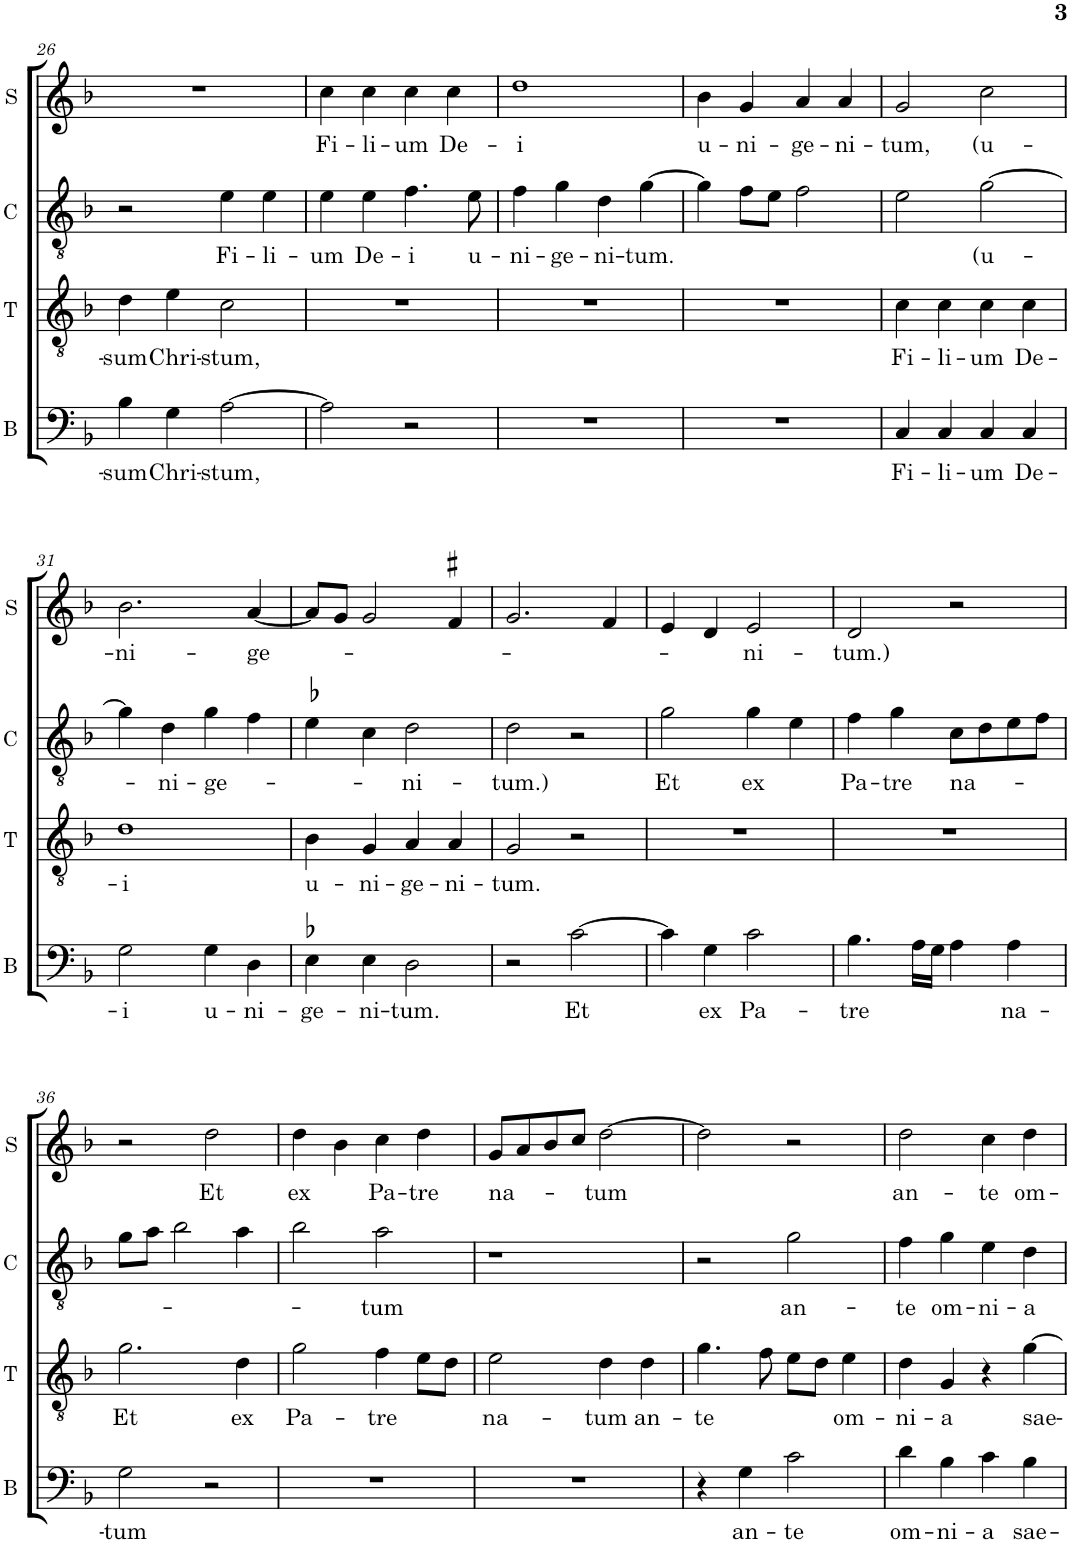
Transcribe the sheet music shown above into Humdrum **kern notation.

**kern	**text	**kern	**text	**kern	**text	**kern	**text
*part4	*part4	*part3	*part3	*part2	*part2	*part1	*part1
*staff4	*staff4	*staff3	*staff3	*staff2	*staff2	*staff1	*staff1
*I"B	*	*I"T	*	*I"C	*	*I"S	*
*I'B	*	*I'T	*	*I'C	*	*I'S	*
!!LO:PB:g=z
*clefF4	*	*clefGv2	*	*clefGv2	*	*clefG2	*
*	*	*	*	*Trd4c7	*	*	*
*k[b-]	*	*k[b-]	*	*k[b-]	*	*k[b-]	*
*M2/2	*	*M2/2	*	*M2/2	*	*M2/2	*
*met(c|)	*	*met(c|)	*	*met(c|)	*	*met(c|)	*
=26	=26	=26	=26	=26	=26	=26	=26
!	!LO:LY:b	!	!LO:LY:b	!	!	!	!
4B-\	-sum	4d\	-sum	2r	.	1r	.
!	!LO:LY:b	!	!LO:LY:b	!	!	!	!
4G\	Chri-	4e\	Chri-	.	.	.	.
!	!LO:LY:b	!	!LO:LY:b	!	!LO:LY:b	!	!
[2A\	-stum,	2c\	-stum,	4e\	Fi-	.	.
!	!	!	!	!	!LO:LY:b	!	!
.	.	.	.	4e\	-li-	.	.
=27	=27	=27	=27	=27	=27	=27	=27
!	!	!	!	!	!LO:LY:b	!	!LO:LY:b
2A\]	.	1r	.	4e\	-um	4cc\	Fi-
!	!	!	!	!	!LO:LY:b	!	!LO:LY:b
.	.	.	.	4e\	De-	4cc\	-li-
!	!	!	!	!	!LO:LY:b	!	!LO:LY:b
2r	.	.	.	4.f\	-i	4cc\	-um
!	!	!	!	!	!	!	!LO:LY:b
.	.	.	.	.	.	4cc\	De-
!	!	!	!	!	!LO:LY:b	!	!
.	.	.	.	8e\	u-	.	.
=28	=28	=28	=28	=28	=28	=28	=28
!	!	!	!	!	!LO:LY:b	!	!LO:LY:b
1r	.	1r	.	4f\	-ni-	1dd	-i
!	!	!	!	!	!LO:LY:b	!	!
.	.	.	.	4g\	-ge-	.	.
!	!	!	!	!	!LO:LY:b	!	!
.	.	.	.	4d\	-ni-	.	.
!	!	!	!	!	!LO:LY:b	!	!
.	.	.	.	[4g\	-tum.	.	.
=29	=29	=29	=29	=29	=29	=29	=29
!	!	!	!	!	!	!	!LO:LY:b
1r	.	1r	.	4g\]	.	4b-\	u-
!	!	!	!	!	!	!	!LO:LY:b
.	.	.	.	8f\L	.	4g/	-ni-
.	.	.	.	8e\J	.	.	.
!	!	!	!	!	!	!	!LO:LY:b
.	.	.	.	2f\	.	4a/	-ge-
!	!	!	!	!	!	!	!LO:LY:b
.	.	.	.	.	.	4a/	-ni-
=30	=30	=30	=30	=30	=30	=30	=30
!	!LO:LY:b	!	!LO:LY:b	!	!	!	!LO:LY:b
4C/	Fi-	4c\	Fi-	2e\	.	2g/	-tum,
!	!LO:LY:b	!	!LO:LY:b	!	!	!	!
4C/	-li-	4c\	-li-	.	.	.	.
!	!LO:LY:b	!	!LO:LY:b	!	!LO:LY:b	!	!LO:LY:b
4C/	-um	4c\	-um	[2g\	(u-	2cc\	(u-
!	!LO:LY:b	!	!LO:LY:b	!	!	!	!
4C/	De-	4c\	De-	.	.	.	.
!!LO:LB:g=z
=31	=31	=31	=31	=31	=31	=31	=31
!	!LO:LY:b	!	!LO:LY:b	!	!	!	!LO:LY:b
2G\	-i	1d	-i	4g\]	.	2.b-\	-ni-
!	!	!	!	!	!LO:LY:b	!	!
.	.	.	.	4d\	-ni-	.	.
!	!LO:LY:b	!	!	!	!LO:LY:b	!	!
4G\	u-	.	.	4g\	-ge-	.	.
!	!LO:LY:b	!	!	!	!	!	!LO:LY:b
4D\	-ni-	.	.	4f\	.	[4a/	-ge-
=32	=32	=32	=32	=32	=32	=32	=32
!	!LO:LY:b	!	!LO:LY:b	!	!	!	!
4E-X\	-ge-	4B-\	u-	4e-X\	.	8a/L]	.
.	.	.	.	.	.	8g/J	.
!	!LO:LY:b	!	!LO:LY:b	!	!	!	!
4E-\	-ni-	4G/	-ni-	4c\	.	2g/	.
!	!LO:LY:b	!	!LO:LY:b	!	!LO:LY:b	!	!
2D\	-tum.	4A/	-ge-	2d\	-ni-	.	.
!	!	!	!LO:LY:b	!	!	!	!
.	.	4A/	-ni-	.	.	4f#X/	.
=33	=33	=33	=33	=33	=33	=33	=33
!	!	!	!LO:LY:b	!	!LO:LY:b	!	!
2r	.	2G/	-tum.	2d\	-tum.)	2.g/	.
!	!LO:LY:b	!	!	!	!	!	!
[2c\	Et	2r	.	2r	.	.	.
.	.	.	.	.	.	4f/	.
=34	=34	=34	=34	=34	=34	=34	=34
!	!	!	!	!	!LO:LY:b	!	!
4c\]	.	1r	.	2g\	Et	4e/	.
!	!LO:LY:b	!	!	!	!	!	!
4G\	ex	.	.	.	.	4d/	.
!	!LO:LY:b	!	!	!	!LO:LY:b	!	!LO:LY:b
2c\	Pa-	.	.	4g\	ex	2e/	ni-
.	.	.	.	4e\	.	.	.
=35	=35	=35	=35	=35	=35	=35	=35
!	!LO:LY:b	!	!	!	!LO:LY:b	!	!LO:LY:b
4.B-\	-tre	1r	.	4f\	Pa-	2d/	-tum.)
!	!	!	!	!	!LO:LY:b	!	!
.	.	.	.	4g\	-tre	.	.
16A\LL	.	.	.	.	.	.	.
16G\JJ	.	.	.	.	.	.	.
!	!	!	!	!	!LO:LY:b	!	!
4A\	.	.	.	8c\L	na-	2r	.
.	.	.	.	8d\	.	.	.
!	!LO:LY:b	!	!	!	!	!	!
4A\	na-	.	.	8e\	.	.	.
.	.	.	.	8f\J	.	.	.
!!LO:LB:g=z
=36	=36	=36	=36	=36	=36	=36	=36
!	!LO:LY:b	!	!LO:LY:b	!	!	!	!
2G\	-tum	2.g\	Et	8g\L	.	2r	.
.	.	.	.	8a\J	.	.	.
.	.	.	.	2b-\	.	.	.
!	!	!	!	!	!	!	!LO:LY:b
2r	.	.	.	.	.	2dd\	Et
!	!	!	!LO:LY:b	!	!	!	!
.	.	4d\	ex	4a\	.	.	.
=37	=37	=37	=37	=37	=37	=37	=37
!	!	!	!LO:LY:b	!	!	!	!LO:LY:b
1r	.	2g\	Pa-	2b-\	.	4dd\	ex
.	.	.	.	.	.	4b-\	.
!	!	!	!LO:LY:b	!	!LO:LY:b	!	!LO:LY:b
.	.	4f\	-tre	2a\	-tum	4cc\	Pa-
!	!	!	!	!	!	!	!LO:LY:b
.	.	8e\L	.	.	.	4dd\	-tre
.	.	8d\J	.	.	.	.	.
=38	=38	=38	=38	=38	=38	=38	=38
!	!	!	!LO:LY:b	!	!	!	!LO:LY:b
1r	.	2e\	na-	1r	.	8g/L	na-
.	.	.	.	.	.	8a/	.
.	.	.	.	.	.	8b-/	.
.	.	.	.	.	.	8cc/J	.
!	!	!	!LO:LY:b	!	!	!	!LO:LY:b
.	.	4d\	-tum	.	.	[2dd\	-tum
!	!	!	!LO:LY:b	!	!	!	!
.	.	4d\	an-	.	.	.	.
=39	=39	=39	=39	=39	=39	=39	=39
!	!	!	!LO:LY:b	!	!	!	!
4r	.	4.g\	-te	2r	.	2dd\]	.
!	!LO:LY:b	!	!	!	!	!	!
4G\	an-	.	.	.	.	.	.
.	.	8f\	.	.	.	.	.
!	!LO:LY:b	!	!	!	!LO:LY:b	!	!
2c\	-te	8e\L	.	2g\	an-	2r	.
.	.	8d\J	.	.	.	.	.
!	!	!	!LO:LY:b	!	!	!	!
.	.	4e\	om-	.	.	.	.
=40	=40	=40	=40	=40	=40	=40	=40
!	!LO:LY:b	!	!LO:LY:b	!	!LO:LY:b	!	!LO:LY:b
4d\	om-	4d\	-ni-	4f\	-te	2dd\	an-
!	!LO:LY:b	!	!LO:LY:b	!	!LO:LY:b	!	!
4B-\	-ni-	4G/	-a	4g\	om-	.	.
!	!LO:LY:b	!	!	!	!LO:LY:b	!	!LO:LY:b
4c\	-a	4r	.	4e\	-ni-	4cc\	-te
!	!LO:LY:b	!	!LO:LY:b	!	!LO:LY:b	!	!LO:LY:b
4B-\	sae-	[4g\	sae-	4d\	-a	4dd\	om-
=	=	=	=	=	=	=	=
*-	*-	*-	*-	*-	*-	*-	*-
